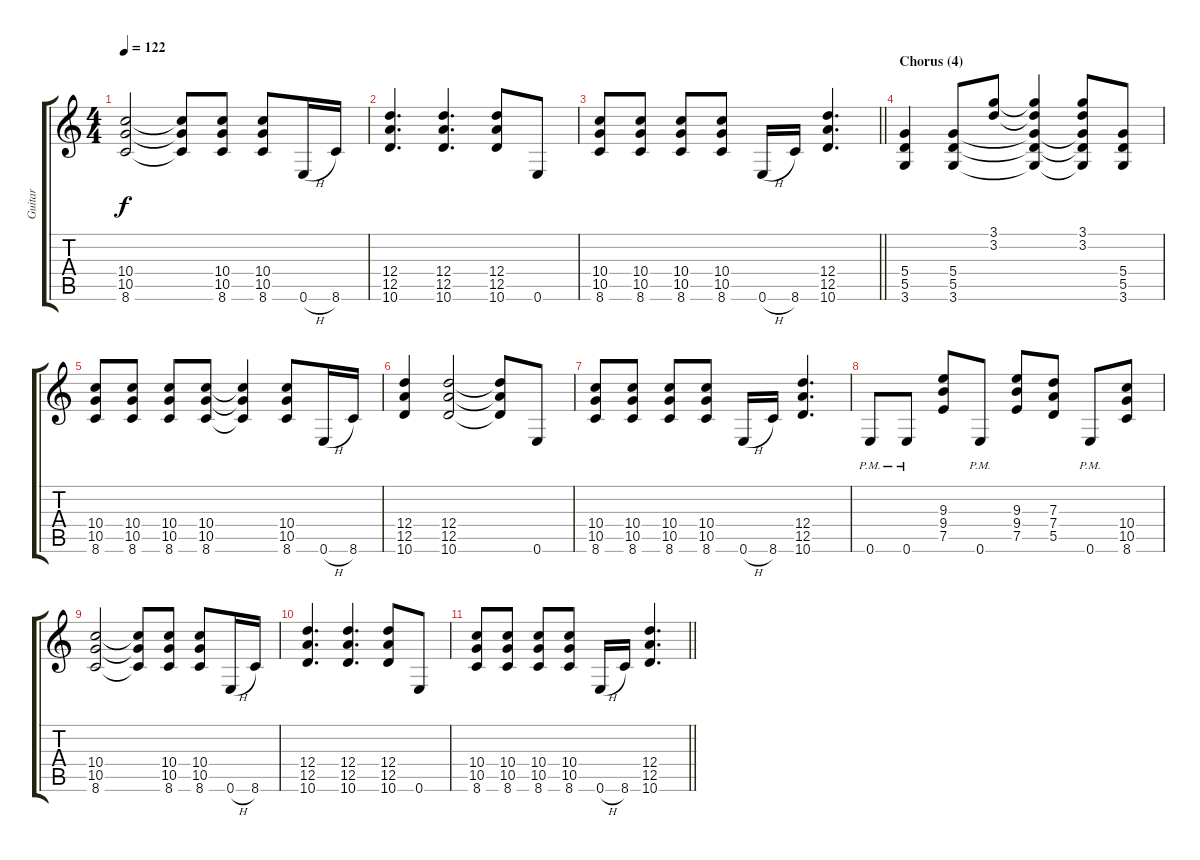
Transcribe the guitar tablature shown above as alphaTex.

\track ("Guitar" "Guitar") {instrument overdrivenguitar}
\staff {score tabs}
\tuning (E4 B3 G3 D3 A2 E2) {hide}
\ts (4 4)
\tempo 122
\clef g2
\ks c
(10.4 10.5 8.6).2{dy f} (10.4{t} 10.5{t} 8.6{t}).8 (10.4 10.5 8.6).8 (10.4 10.5 8.6).8 0.6{h}.16 8.6.16 |
(12.4 12.5 10.6).4{d} (12.4 12.5 10.6).4{d} (12.4 12.5 10.6).8 0.6.8 |
\barLineRight lightlight
(10.4 10.5 8.6).8 (10.4 10.5 8.6).8 (10.4 10.5 8.6).8 (10.4 10.5 8.6).8 0.6{h}.16 8.6.16 (12.4 12.5 10.6).4{d} |
\section ("" "Chorus (4)")
(5.4 5.5 3.6).4 (5.4 5.5 3.6).8 (3.1 3.2).8 (3.1{t} 3.2{t} 5.4{t} 5.5{t} 3.6{t}).4 (3.1 3.2 5.4{t} 5.5{t} 3.6{t}).8 (5.4 5.5 3.6).8 |
(10.4 10.5 8.6).8 (10.4 10.5 8.6).8 (10.4 10.5 8.6).8 (10.4 10.5 8.6).8 (10.4{t} 10.5{t} 8.6{t}).4 (10.4 10.5 8.6).8 0.6{h}.16 8.6.16 |
(12.4 12.5 10.6).4 (12.4 12.5 10.6).2 (12.4{t} 12.5{t} 10.6{t}).8 0.6.8 |
(10.4 10.5 8.6).8{volume 0} (10.4 10.5 8.6).8 (10.4 10.5 8.6).8 (10.4 10.5 8.6).8 0.6{h}.16 8.6.16 (12.4 12.5 10.6).4{d} |
0.6{pm}.8 0.6{pm}.8 (9.3 9.4 7.5).8 0.6{pm}.8 (9.3 9.4 7.5).8 (7.3 7.4 5.5).8 0.6{pm}.8 (10.4 10.5 8.6).8 |
(10.4 10.5 8.6).2 (10.4{t} 10.5{t} 8.6{t}).8 (10.4 10.5 8.6).8 (10.4 10.5 8.6).8 0.6{h}.16 8.6.16 |
(12.4 12.5 10.6).4{d} (12.4 12.5 10.6).4{d} (12.4 12.5 10.6).8 0.6.8 |
\barLineRight lightlight
(10.4 10.5 8.6).8 (10.4 10.5 8.6).8 (10.4 10.5 8.6).8 (10.4 10.5 8.6).8 0.6{h}.16 8.6.16 (12.4 12.5 10.6).4{d}
